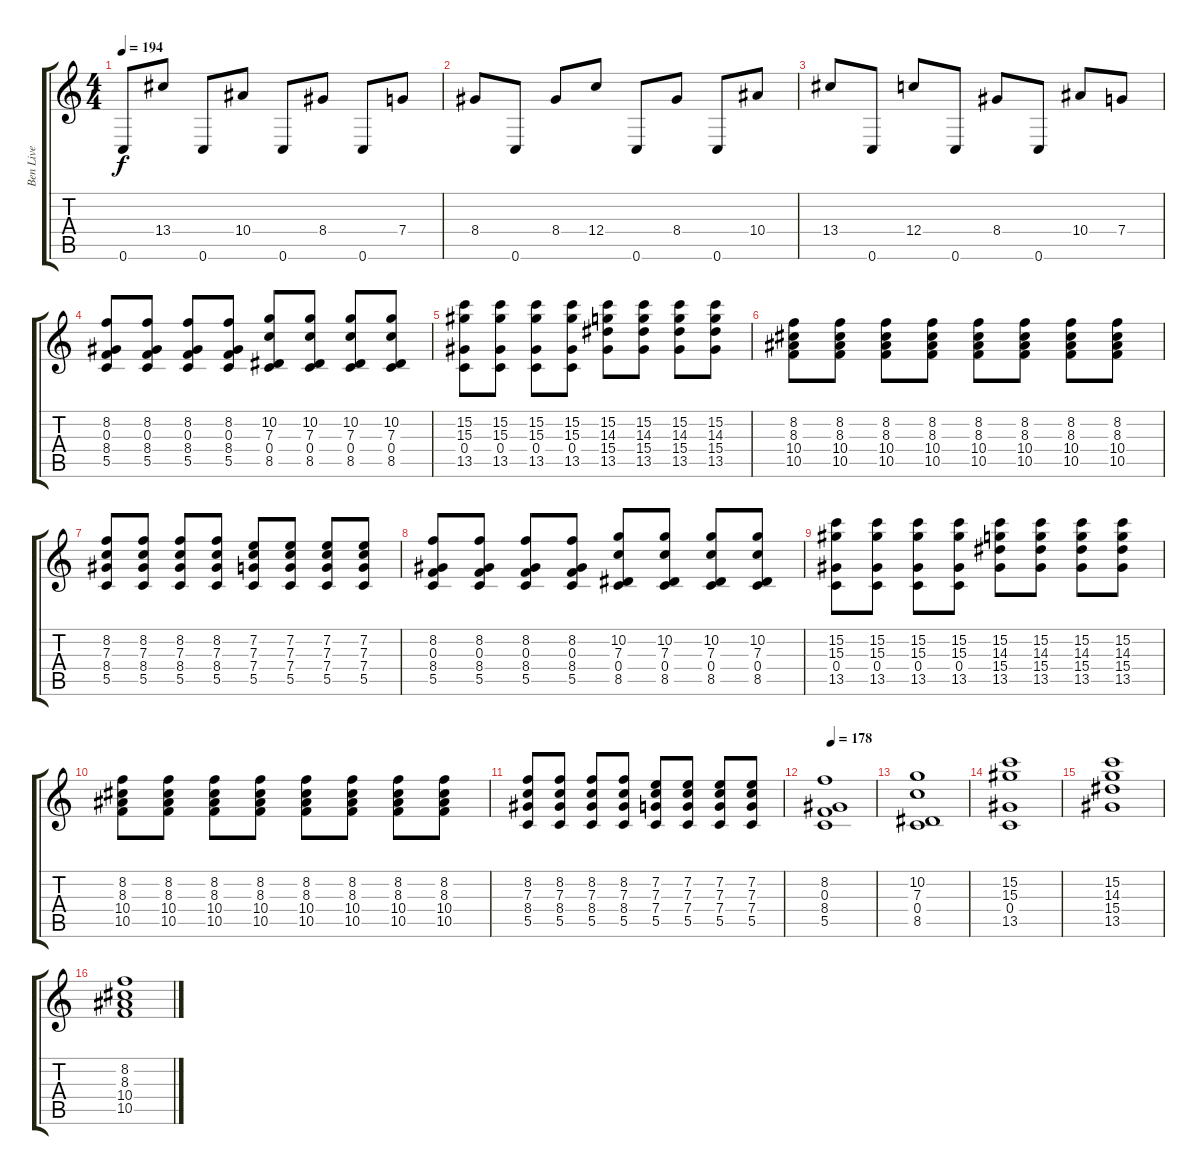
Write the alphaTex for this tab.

\track ("Ben Live" "Ben Live") {mute instrument distortionguitar}
\staff {score tabs}
\tuning (D4 A3 F3 C3 G2 C2) {hide}
\ts (4 4)
\tempo 194
\clef g2
\ks c
0.6.8{dy f} 13.4.8 0.6.8 10.4.8 0.6.8 8.4.8 0.6.8 7.4.8 |
8.4.8 0.6.8 8.4.8 12.4.8 0.6.8 8.4.8 0.6.8 10.4.8 |
13.4.8 0.6.8 12.4.8 0.6.8 8.4.8 0.6.8 10.4.8 7.4.8 |
(8.2 0.3 8.4 5.5).8 (8.2 0.3 8.4 5.5).8 (8.2 0.3 8.4 5.5).8 (8.2 0.3 8.4 5.5).8 (10.2 7.3 0.4 8.5).8 (10.2 7.3 0.4 8.5).8 (10.2 7.3 0.4 8.5).8 (10.2 7.3 0.4 8.5).8 |
(15.2 15.3 0.4 13.5).8 (15.2 15.3 0.4 13.5).8 (15.2 15.3 0.4 13.5).8 (15.2 15.3 0.4 13.5).8 (15.2 14.3 15.4 13.5).8 (15.2 14.3 15.4 13.5).8 (15.2 14.3 15.4 13.5).8 (15.2 14.3 15.4 13.5).8 |
(8.2 8.3 10.4 10.5).8 (8.2 8.3 10.4 10.5).8 (8.2 8.3 10.4 10.5).8 (8.2 8.3 10.4 10.5).8 (8.2 8.3 10.4 10.5).8 (8.2 8.3 10.4 10.5).8 (8.2 8.3 10.4 10.5).8 (8.2 8.3 10.4 10.5).8 |
(8.2 7.3 8.4 5.5).8 (8.2 7.3 8.4 5.5).8 (8.2 7.3 8.4 5.5).8 (8.2 7.3 8.4 5.5).8 (7.2 7.3 7.4 5.5).8 (7.2 7.3 7.4 5.5).8 (7.2 7.3 7.4 5.5).8 (7.2 7.3 7.4 5.5).8 |
(8.2 0.3 8.4 5.5).8 (8.2 0.3 8.4 5.5).8 (8.2 0.3 8.4 5.5).8 (8.2 0.3 8.4 5.5).8 (10.2 7.3 0.4 8.5).8 (10.2 7.3 0.4 8.5).8 (10.2 7.3 0.4 8.5).8 (10.2 7.3 0.4 8.5).8 |
(15.2 15.3 0.4 13.5).8 (15.2 15.3 0.4 13.5).8 (15.2 15.3 0.4 13.5).8 (15.2 15.3 0.4 13.5).8 (15.2 14.3 15.4 13.5).8 (15.2 14.3 15.4 13.5).8 (15.2 14.3 15.4 13.5).8 (15.2 14.3 15.4 13.5).8 |
(8.2 8.3 10.4 10.5).8 (8.2 8.3 10.4 10.5).8 (8.2 8.3 10.4 10.5).8 (8.2 8.3 10.4 10.5).8 (8.2 8.3 10.4 10.5).8 (8.2 8.3 10.4 10.5).8 (8.2 8.3 10.4 10.5).8 (8.2 8.3 10.4 10.5).8 |
(8.2 7.3 8.4 5.5).8 (8.2 7.3 8.4 5.5).8 (8.2 7.3 8.4 5.5).8 (8.2 7.3 8.4 5.5).8 (7.2 7.3 7.4 5.5).8 (7.2 7.3 7.4 5.5).8 (7.2 7.3 7.4 5.5).8 (7.2 7.3 7.4 5.5).8 |
\tempo 178
(8.2 0.3 8.4 5.5).1 |
(10.2 7.3 0.4 8.5).1 |
(15.2 15.3 0.4 13.5).1 |
(15.2 14.3 15.4 13.5).1 |
(8.2 8.3 10.4 10.5).1
